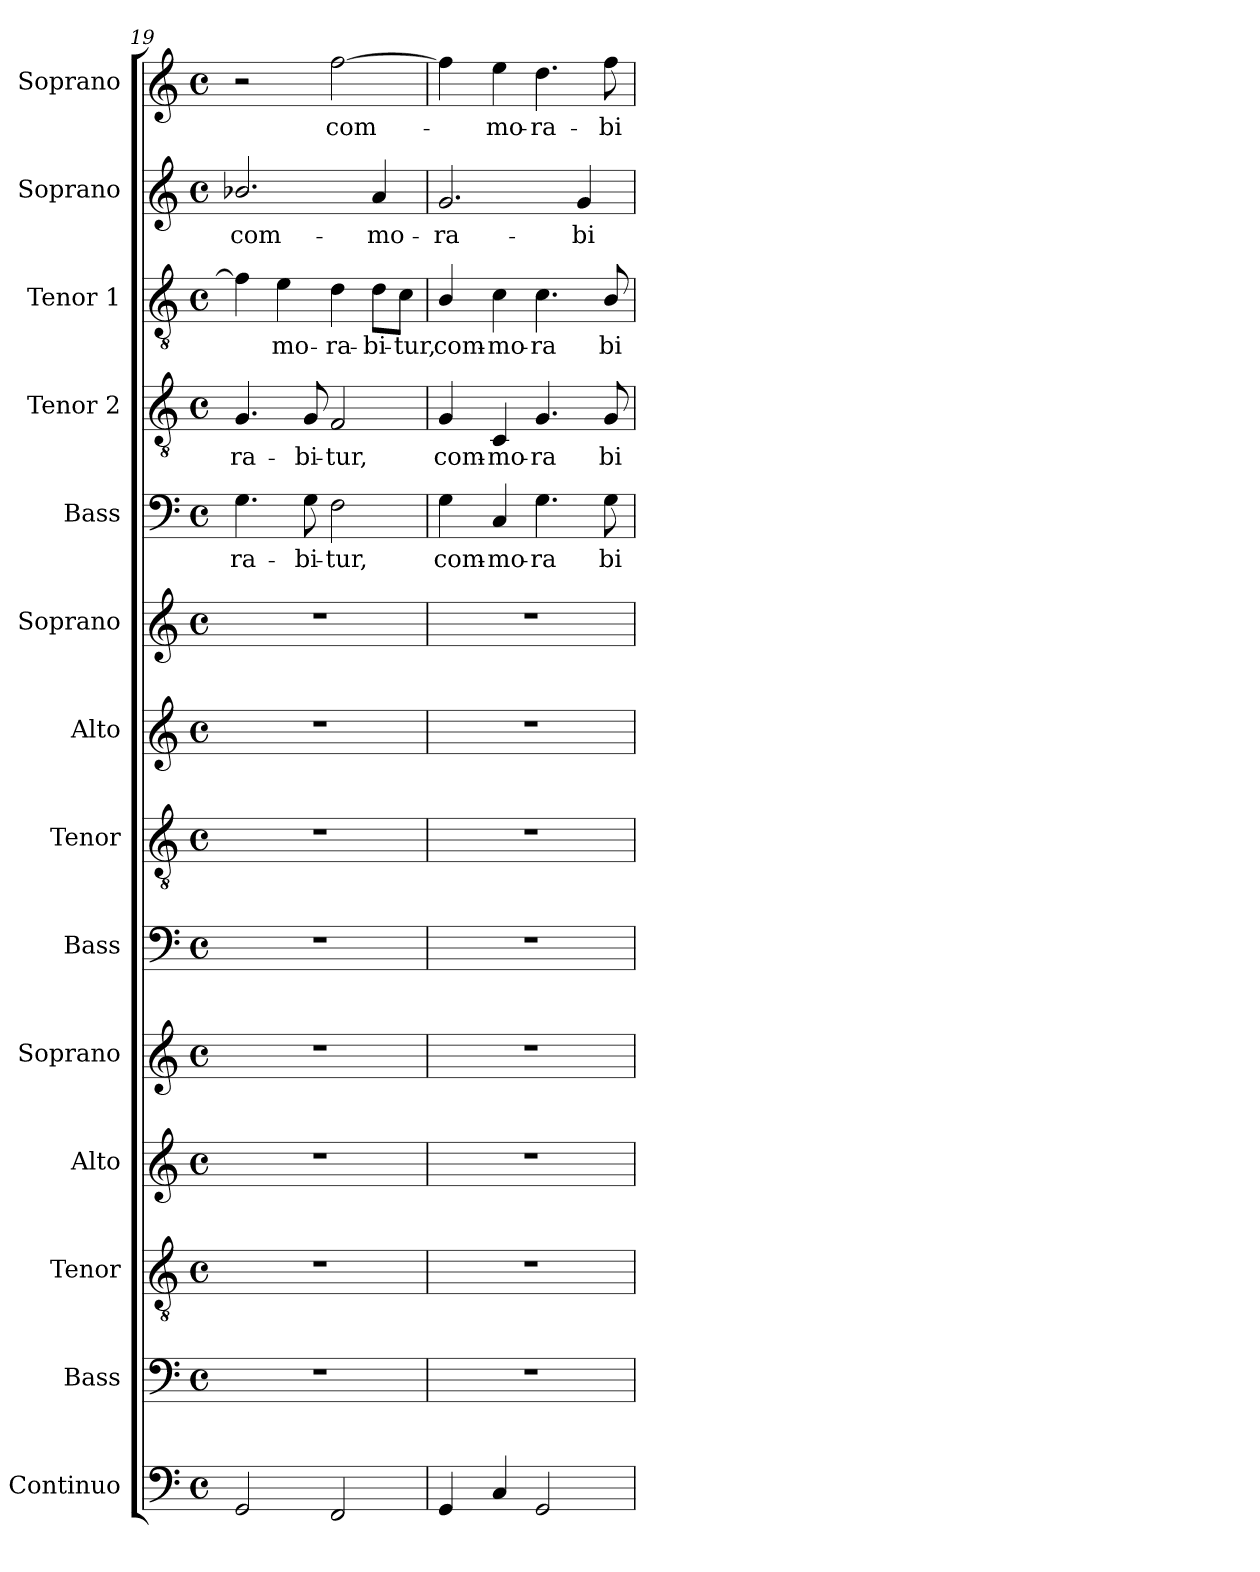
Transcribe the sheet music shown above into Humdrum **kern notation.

**kern	**kern	**kern	**kern	**kern	**kern	**kern	**kern	**kern	**kern	**text	**kern	**text	**kern	**text	**kern	**text	**kern	**text
*part14	*part13	*part12	*part11	*part10	*part9	*part8	*part7	*part6	*part5	*part5	*part4	*part4	*part3	*part3	*part2	*part2	*part1	*part1
*staff14	*staff13	*staff12	*staff11	*staff10	*staff9	*staff8	*staff7	*staff6	*staff5	*staff5	*staff4	*staff4	*staff3	*staff3	*staff2	*staff2	*staff1	*staff1
*I"Continuo	*I"Bass	*I"Tenor	*I"Alto	*I"Soprano	*I"Bass	*I"Tenor	*I"Alto	*I"Soprano	*I"Bass	*	*I"Tenor 2	*	*I"Tenor 1	*	*I"Soprano	*	*I"Soprano	*
*I'Cont.	*I'B.	*I'T.	*I'A.	*I'S.	*I'B.	*I'T.	*I'A.	*I'S.	*I'B.	*	*I'T2.	*	*I'T1.	*	*I'S.	*	*I'S.	*
!!LO:PB:g=z
*clefF4	*clefF4	*clefGv2	*clefG2	*clefG2	*clefF4	*clefGv2	*clefG2	*clefG2	*clefF4	*	*clefGv2	*	*clefGv2	*	*clefG2	*	*clefG2	*
*	*	*ITrd7c12	*	*	*	*ITrd7c12	*	*	*	*	*ITrd7c12	*	*ITrd7c12	*	*	*	*	*
*k[]	*k[]	*k[]	*k[]	*k[]	*k[]	*k[]	*k[]	*k[]	*k[]	*	*k[]	*	*k[]	*	*k[]	*	*k[]	*
*C:	*C:	*C:	*C:	*C:	*C:	*C:	*C:	*C:	*C:	*	*C:	*	*C:	*	*C:	*	*C:	*
*M4/4	*M4/4	*M4/4	*M4/4	*M4/4	*M4/4	*M4/4	*M4/4	*M4/4	*M4/4	*	*M4/4	*	*M4/4	*	*M4/4	*	*M4/4	*
*met(c)	*met(c)	*met(c)	*met(c)	*met(c)	*met(c)	*met(c)	*met(c)	*met(c)	*met(c)	*	*met(c)	*	*met(c)	*	*met(c)	*	*met(c)	*
=19	=19	=19	=19	=19	=19	=19	=19	=19	=19	=19	=19	=19	=19	=19	=19	=19	=19	=19
!	!	!	!	!	!	!	!	!	!	!LO:LY:b:color=#000000	!	!	!	!	!	!	!	!
!	!	!	!	!	!	!	!	!	!	!	!	!LO:LY:b:color=#000000	!	!	!	!	!	!
!	!	!	!	!	!	!	!	!	!	!	!	!	!	!	!	!LO:LY:b:color=#000000	!	!
2GGi/	1r	1r	1r	1r	1r	1r	1r	1r	4.Gi\	-ra-	4.GGi/	-ra-	4Fi\]	.	2.b-Xi/	com-	2r	.
!	!	!	!	!	!	!	!	!	!	!	!	!	!	!LO:LY:b:color=#000000	!	!	!	!
.	.	.	.	.	.	.	.	.	.	.	.	.	4Ei\	-mo-	.	.	.	.
!	!	!	!	!	!	!	!	!	!	!LO:LY:b:color=#000000	!	!	!	!	!	!	!	!
!	!	!	!	!	!	!	!	!	!	!	!	!LO:LY:b:color=#000000	!	!	!	!	!	!
.	.	.	.	.	.	.	.	.	8Gi\	-bi-	8GGi/	-bi-	.	.	.	.	.	.
!	!	!	!	!	!	!	!	!	!	!LO:LY:b:color=#000000	!	!	!	!	!	!	!	!
!	!	!	!	!	!	!	!	!	!	!	!	!LO:LY:b:color=#000000	!	!	!	!	!	!
!	!	!	!	!	!	!	!	!	!	!	!	!	!	!LO:LY:b:color=#000000	!	!	!	!
!	!	!	!	!	!	!	!	!	!	!	!	!	!	!	!	!	!	!LO:LY:b:color=#000000
2FFi/	.	.	.	.	.	.	.	.	2Fi\	-tur,	2FFi/	-tur,	4Di\	-ra-	.	.	[2ffi\	com-
!	!	!	!	!	!	!	!	!	!	!	!	!	!	!LO:LY:b:color=#000000	!	!	!	!
!	!	!	!	!	!	!	!	!	!	!	!	!	!	!	!	!LO:LY:b:color=#000000	!	!
.	.	.	.	.	.	.	.	.	.	.	.	.	8Di\L	-bi-	4ai/	-mo-	.	.
!	!	!	!	!	!	!	!	!	!	!	!	!	!	!LO:LY:b:color=#000000	!	!	!	!
.	.	.	.	.	.	.	.	.	.	.	.	.	8Ci\J	-tur,	.	.	.	.
=20	=20	=20	=20	=20	=20	=20	=20	=20	=20	=20	=20	=20	=20	=20	=20	=20	=20	=20
!	!	!	!	!	!	!	!	!	!	!LO:LY:b:color=#000000	!	!	!	!	!	!	!	!
!	!	!	!	!	!	!	!	!	!	!	!	!LO:LY:b:color=#000000	!	!	!	!	!	!
!	!	!	!	!	!	!	!	!	!	!	!	!	!	!LO:LY:b:color=#000000	!	!	!	!
!	!	!	!	!	!	!	!	!	!	!	!	!	!	!	!	!LO:LY:b:color=#000000	!	!
4GGi/	1r	1r	1r	1r	1r	1r	1r	1r	4Gi\	com-	4GGi/	com-	4BBi/	com-	2.gi/	-ra-	4ffi\]	.
!	!	!	!	!	!	!	!	!	!	!LO:LY:b:color=#000000	!	!	!	!	!	!	!	!
!	!	!	!	!	!	!	!	!	!	!	!	!LO:LY:b:color=#000000	!	!	!	!	!	!
!	!	!	!	!	!	!	!	!	!	!	!	!	!	!LO:LY:b:color=#000000	!	!	!	!
!	!	!	!	!	!	!	!	!	!	!	!	!	!	!	!	!	!	!LO:LY:b:color=#000000
4Ci/	.	.	.	.	.	.	.	.	4Ci/	-mo-	4CCi/	-mo-	4Ci\	-mo-	.	.	4eei\	-mo-
!	!	!	!	!	!	!	!	!	!	!LO:LY:b:color=#000000	!	!	!	!	!	!	!	!
!	!	!	!	!	!	!	!	!	!	!	!	!LO:LY:b:color=#000000	!	!	!	!	!	!
!	!	!	!	!	!	!	!	!	!	!	!	!	!	!LO:LY:b:color=#000000	!	!	!	!
!	!	!	!	!	!	!	!	!	!	!	!	!	!	!	!	!	!	!LO:LY:b:color=#000000
2GGi/	.	.	.	.	.	.	.	.	4.Gi\	-ra	4.GGi/	-ra	4.Ci\	-ra	.	.	4.ddi\	-ra-
!	!	!	!	!	!	!	!	!	!	!	!	!	!	!	!	!LO:LY:b:color=#000000	!	!
.	.	.	.	.	.	.	.	.	.	.	.	.	.	.	4gi/	-bi-	.	.
!	!	!	!	!	!	!	!	!	!	!LO:LY:b:color=#000000	!	!	!	!	!	!	!	!
!	!	!	!	!	!	!	!	!	!	!	!	!LO:LY:b:color=#000000	!	!	!	!	!	!
!	!	!	!	!	!	!	!	!	!	!	!	!	!	!LO:LY:b:color=#000000	!	!	!	!
!	!	!	!	!	!	!	!	!	!	!	!	!	!	!	!	!	!	!LO:LY:b:color=#000000
.	.	.	.	.	.	.	.	.	8Gi\	bi-	8GGi/	bi-	8BBi/	bi-	.	.	8ffi\	-bi-
=	=	=	=	=	=	=	=	=	=	=	=	=	=	=	=	=	=	=
*-	*-	*-	*-	*-	*-	*-	*-	*-	*-	*-	*-	*-	*-	*-	*-	*-	*-	*-
